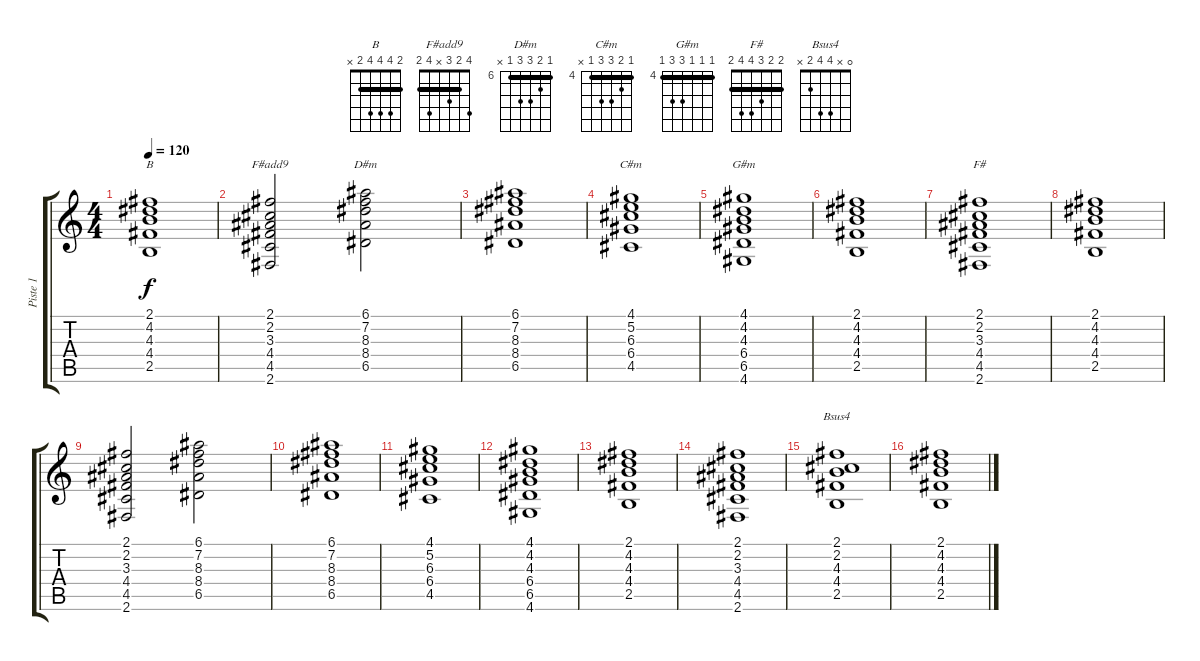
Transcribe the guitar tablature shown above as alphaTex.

\track ("Piste 1" "Piste 1") {instrument acousticguitarnylon}
\staff {score tabs}
\tuning (E4 B3 G3 D3 A2 E2) {hide}
\chord ("B" 2 4 4 4 2 x) {barre 2}
\chord ("F#add9" 4 2 3 x 4 2) {barre 2}
\chord ("D#m" 6 7 8 8 6 x) {firstfret 6 barre 6}
\chord ("C#m" 4 5 6 6 4 x) {firstfret 4 barre 4}
\chord ("G#m" 4 4 4 6 6 4) {firstfret 4 barre 4}
\chord ("F#" 2 2 3 4 4 2) {barre 2}
\chord ("Bsus4" 0 x 4 4 2 x)
\ts (4 4)
\tempo 120
\clef g2
\ks c
(2.1 4.2 4.3 4.4 2.5).1{ch "B" dy f instrument acousticguitarnylon} |
(2.1 2.2 3.3 4.4 4.5 2.6).2{ch "F#add9"} (6.1 7.2 8.3 8.4 6.5).2{ch "D#m"} |
(6.1 7.2 8.3 8.4 6.5).1 |
(4.1 5.2 6.3 6.4 4.5).1{ch "C#m"} |
(4.1 4.2 4.3 6.4 6.5 4.6).1{ch "G#m"} |
(2.1 4.2 4.3 4.4 2.5).1 |
(2.1 2.2 3.3 4.4 4.5 2.6).1{ch "F#"} |
(2.1 4.2 4.3 4.4 2.5).1 |
(2.1 2.2 3.3 4.4 4.5 2.6).2 (6.1 7.2 8.3 8.4 6.5).2 |
(6.1 7.2 8.3 8.4 6.5).1 |
(4.1 5.2 6.3 6.4 4.5).1 |
(4.1 4.2 4.3 6.4 6.5 4.6).1 |
(2.1 4.2 4.3 4.4 2.5).1 |
(2.1 2.2 3.3 4.4 4.5 2.6).1 |
(2.1 2.2 4.3 4.4 2.5).1{ch "Bsus4"} |
(2.1 4.2 4.3 4.4 2.5).1
